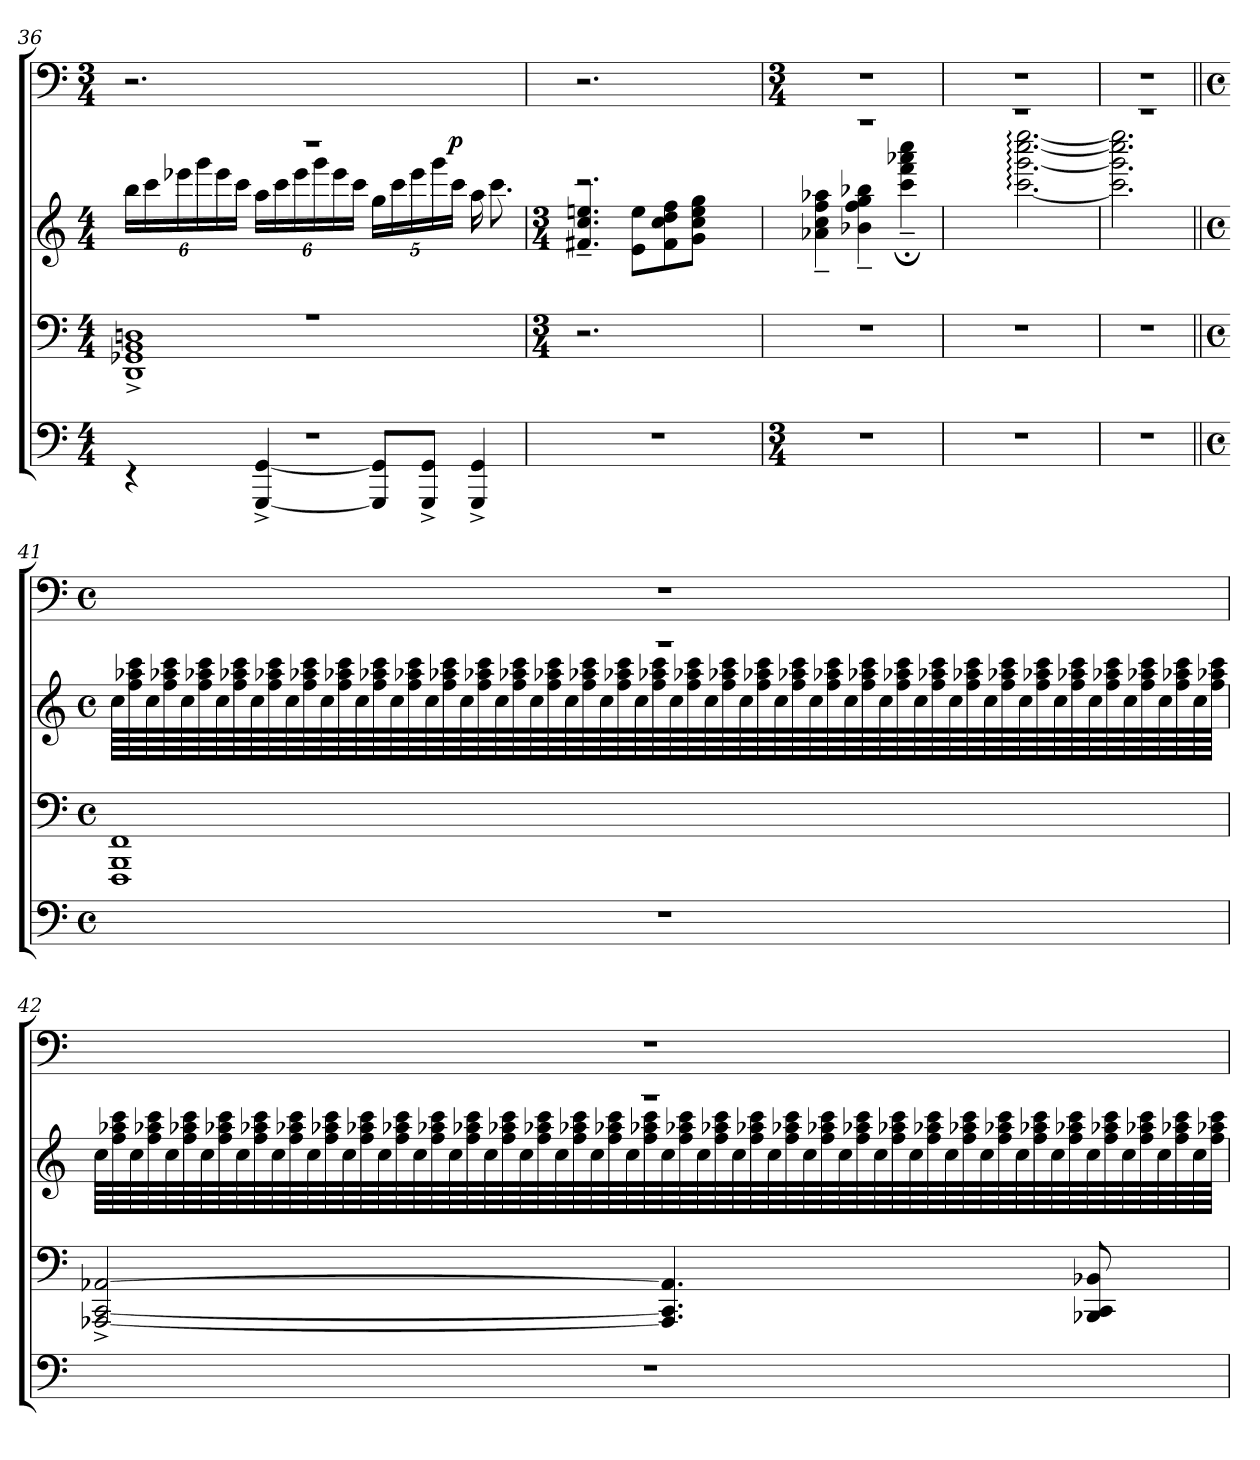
**kern	**kern	**kern	**dynam	**kern
*part3	*part2	*part2	*part2	*part1
*staff4	*staff3	*staff2	*staff2/3	*staff1
*clefF4	*clefF4	*clefG2	*	*clefF4
*k[]	*k[]	*k[]	*	*k[]
*M4/4	*M4/4	*M4/4	*	*M3/4
=36	=36	=36	=36	=36
*^	*^	*^	*	*
*	*	*	*	*	*Xbrackettup	*	*
1r	4r	1r	1DD^ 1GG-X^ 1BB^ 1Dn^	1r	24bb\LL	.	2.r
.	.	.	.	.	24ccc\	.	.
.	.	.	.	.	24eee-X<\	.	.
.	.	.	.	.	24ggg\	.	.
.	.	.	.	.	24eee-\	.	.
.	.	.	.	.	24ccc\JJ	.	.
.	[4GGG/^ [4GG/^	.	.	.	24aa\LL	.	.
.	.	.	.	.	24ccc\	.	.
.	.	.	.	.	24eee-<\	.	.
.	.	.	.	.	24ggg\	.	.
.	.	.	.	.	24eee-\	.	.
.	.	.	.	.	24ccc\JJ	.	.
.	8GGG/] 8GG/]L	.	.	.	20gg\LL	.	.
.	.	.	.	.	20ccc\	.	.
.	.	.	.	.	20eee-\	.	.
.	8GGG/^ 8GG/^J	.	.	.	.	.	.
.	.	.	.	.	20ggg\	.	.
!	!	!	!	!	!	!LO:DY:a	!
.	.	.	.	.	20ccc\JJ	p	.
.	4GGG/^ 4GG/^	.	.	.	16aa\	.	4ryy
.	.	.	.	.	8.ccc\	.	.
*v	*v	*	*	*	*	*	*
*	*v	*v	*	*	*	*
=37	=37	=37	=37	=37	=37
*	*M3/4	*M3/4	*	*	*
1r	2.r	2.r	4.f#X/~ 4.cc/~ 4.een/~	.	2.r
.	.	.	8e\ 8ee\L	.	.
.	.	.	8f#\ 8cc\ 8dd\ 8ff\	.	.
.	.	.	8g\ 8cc\ 8ee\ 8gg\J	.	.
.	4ryy	4ryy	4ryy	.	4ryy
=38	=38	=38	=38	=38	=38
*M3/4	*	*	*	*	*M3/4
2.r	2.r	2.r	4a-X\~ 4cc\~ 4ff\~ 4aa-X\~	.	2.r
.	.	.	4b-X\~ 4ff\~ 4gg\~ 4bb-X\~	.	.
.	.	.	4ccc\;<~ 4fff\;<~ 4aaa-X\;<~ 4cccc\;<~	.	.
=39	=39	=39	=39	=39	=39
2.r	2.r	2.r	[2.ccc\: [2.ggg\: [2.cccc\: [2.eeee\:	.	2.r
=40	=40	=40	=40	=40	=40
2.r	2.r	2.r	2.ccc\] 2.ggg\] 2.cccc\] 2.eeee\]	.	2.r
=41||	=41||	=41||	=41||	=41||	=41||
*M4/4	*M4/4	*M4/4	*	*	*M4/4
*met(c)	*met(c)	*met(c)	*	*	*met(c)
*	*	*tremolo	*	*	*
1r	1FFF 1BBB 1FF	1r	64ccLLLL	.	1r
.	.	.	64ff 64aa-X 64ccc	.	.
.	.	.	64cc	.	.
.	.	.	64ff 64aa-X 64ccc	.	.
.	.	.	64cc	.	.
.	.	.	64ff 64aa-X 64ccc	.	.
.	.	.	64cc	.	.
.	.	.	64ff 64aa-X 64ccc	.	.
.	.	.	64cc	.	.
.	.	.	64ff 64aa-X 64ccc	.	.
.	.	.	64cc	.	.
.	.	.	64ff 64aa-X 64ccc	.	.
.	.	.	64cc	.	.
.	.	.	64ff 64aa-X 64ccc	.	.
.	.	.	64cc	.	.
.	.	.	64ff 64aa-X 64ccc	.	.
.	.	.	64cc	.	.
.	.	.	64ff 64aa-X 64ccc	.	.
.	.	.	64cc	.	.
.	.	.	64ff 64aa-X 64ccc	.	.
.	.	.	64cc	.	.
.	.	.	64ff 64aa-X 64ccc	.	.
.	.	.	64cc	.	.
.	.	.	64ff 64aa-X 64ccc	.	.
.	.	.	64cc	.	.
.	.	.	64ff 64aa-X 64ccc	.	.
.	.	.	64cc	.	.
.	.	.	64ff 64aa-X 64ccc	.	.
.	.	.	64cc	.	.
.	.	.	64ff 64aa-X 64ccc	.	.
.	.	.	64cc	.	.
.	.	.	64ff 64aa-X 64ccc	.	.
.	.	.	64cc	.	.
.	.	.	64ff 64aa-X 64ccc	.	.
.	.	.	64cc	.	.
.	.	.	64ff 64aa-X 64ccc	.	.
.	.	.	64cc	.	.
.	.	.	64ff 64aa-X 64ccc	.	.
.	.	.	64cc	.	.
.	.	.	64ff 64aa-X 64ccc	.	.
.	.	.	64cc	.	.
.	.	.	64ff 64aa-X 64ccc	.	.
.	.	.	64cc	.	.
.	.	.	64ff 64aa-X 64ccc	.	.
.	.	.	64cc	.	.
.	.	.	64ff 64aa-X 64ccc	.	.
.	.	.	64cc	.	.
.	.	.	64ff 64aa-X 64ccc	.	.
.	.	.	64cc	.	.
.	.	.	64ff 64aa-X 64ccc	.	.
.	.	.	64cc	.	.
.	.	.	64ff 64aa-X 64ccc	.	.
.	.	.	64cc	.	.
.	.	.	64ff 64aa-X 64ccc	.	.
.	.	.	64cc	.	.
.	.	.	64ff 64aa-X 64ccc	.	.
.	.	.	64cc	.	.
.	.	.	64ff 64aa-X 64ccc	.	.
.	.	.	64cc	.	.
.	.	.	64ff 64aa-X 64ccc	.	.
.	.	.	64cc	.	.
.	.	.	64ff 64aa-X 64ccc	.	.
.	.	.	64cc	.	.
.	.	.	64ff 64aa-X 64cccJJJJ	.	.
=42	=42	=42	=42	=42	=42
1r	[2AAA-X/^ [2CC/^ [2AA-X/^	1r	64ccLLLL	.	1r
.	.	.	64ff 64aa-X 64ccc	.	.
.	.	.	64cc	.	.
.	.	.	64ff 64aa-X 64ccc	.	.
.	.	.	64cc	.	.
.	.	.	64ff 64aa-X 64ccc	.	.
.	.	.	64cc	.	.
.	.	.	64ff 64aa-X 64ccc	.	.
.	.	.	64cc	.	.
.	.	.	64ff 64aa-X 64ccc	.	.
.	.	.	64cc	.	.
.	.	.	64ff 64aa-X 64ccc	.	.
.	.	.	64cc	.	.
.	.	.	64ff 64aa-X 64ccc	.	.
.	.	.	64cc	.	.
.	.	.	64ff 64aa-X 64ccc	.	.
.	.	.	64cc	.	.
.	.	.	64ff 64aa-X 64ccc	.	.
.	.	.	64cc	.	.
.	.	.	64ff 64aa-X 64ccc	.	.
.	.	.	64cc	.	.
.	.	.	64ff 64aa-X 64ccc	.	.
.	.	.	64cc	.	.
.	.	.	64ff 64aa-X 64ccc	.	.
.	.	.	64cc	.	.
.	.	.	64ff 64aa-X 64ccc	.	.
.	.	.	64cc	.	.
.	.	.	64ff 64aa-X 64ccc	.	.
.	.	.	64cc	.	.
.	.	.	64ff 64aa-X 64ccc	.	.
.	.	.	64cc	.	.
.	.	.	64ff 64aa-X 64ccc	.	.
.	4.AAA-/] 4.CC/] 4.AA-/]	.	64cc	.	.
.	.	.	64ff 64aa-X 64ccc	.	.
.	.	.	64cc	.	.
.	.	.	64ff 64aa-X 64ccc	.	.
.	.	.	64cc	.	.
.	.	.	64ff 64aa-X 64ccc	.	.
.	.	.	64cc	.	.
.	.	.	64ff 64aa-X 64ccc	.	.
.	.	.	64cc	.	.
.	.	.	64ff 64aa-X 64ccc	.	.
.	.	.	64cc	.	.
.	.	.	64ff 64aa-X 64ccc	.	.
.	.	.	64cc	.	.
.	.	.	64ff 64aa-X 64ccc	.	.
.	.	.	64cc	.	.
.	.	.	64ff 64aa-X 64ccc	.	.
.	.	.	64cc	.	.
.	.	.	64ff 64aa-X 64ccc	.	.
.	.	.	64cc	.	.
.	.	.	64ff 64aa-X 64ccc	.	.
.	.	.	64cc	.	.
.	.	.	64ff 64aa-X 64ccc	.	.
.	.	.	64cc	.	.
.	.	.	64ff 64aa-X 64ccc	.	.
.	8BBB-X/ 8CC/ 8BB-X/	.	64cc	.	.
.	.	.	64ff 64aa-X 64ccc	.	.
.	.	.	64cc	.	.
.	.	.	64ff 64aa-X 64ccc	.	.
.	.	.	64cc	.	.
.	.	.	64ff 64aa-X 64ccc	.	.
.	.	.	64cc	.	.
.	.	.	64ff 64aa-X 64cccJJJJ	.	.
*	*	*Xtremolo	*	*	*
.	.	.	.	.	.
.	.	.	.	.	.
.	.	.	.	.	.
.	.	.	.	.	.
.	.	.	.	.	.
.	.	.	.	.	.
.	.	.	.	.	.
.	.	.	.	.	.
.	.	.	.	.	.
.	.	.	.	.	.
.	.	.	.	.	.
.	.	.	.	.	.
.	.	.	.	.	.
.	.	.	.	.	.
.	.	.	.	.	.
.	.	.	.	.	.
.	.	.	.	.	.
.	.	.	.	.	.
.	.	.	.	.	.
.	.	.	.	.	.
.	.	.	.	.	.
.	.	.	.	.	.
.	.	.	.	.	.
.	.	.	.	.	.
.	.	.	.	.	.
.	.	.	.	.	.
.	.	.	.	.	.
.	.	.	.	.	.
.	.	.	.	.	.
.	.	.	.	.	.
.	.	.	.	.	.
.	.	.	.	.	.
*	*	*v	*v	*	*
=	=	=	=	=
*-	*-	*-	*-	*-
